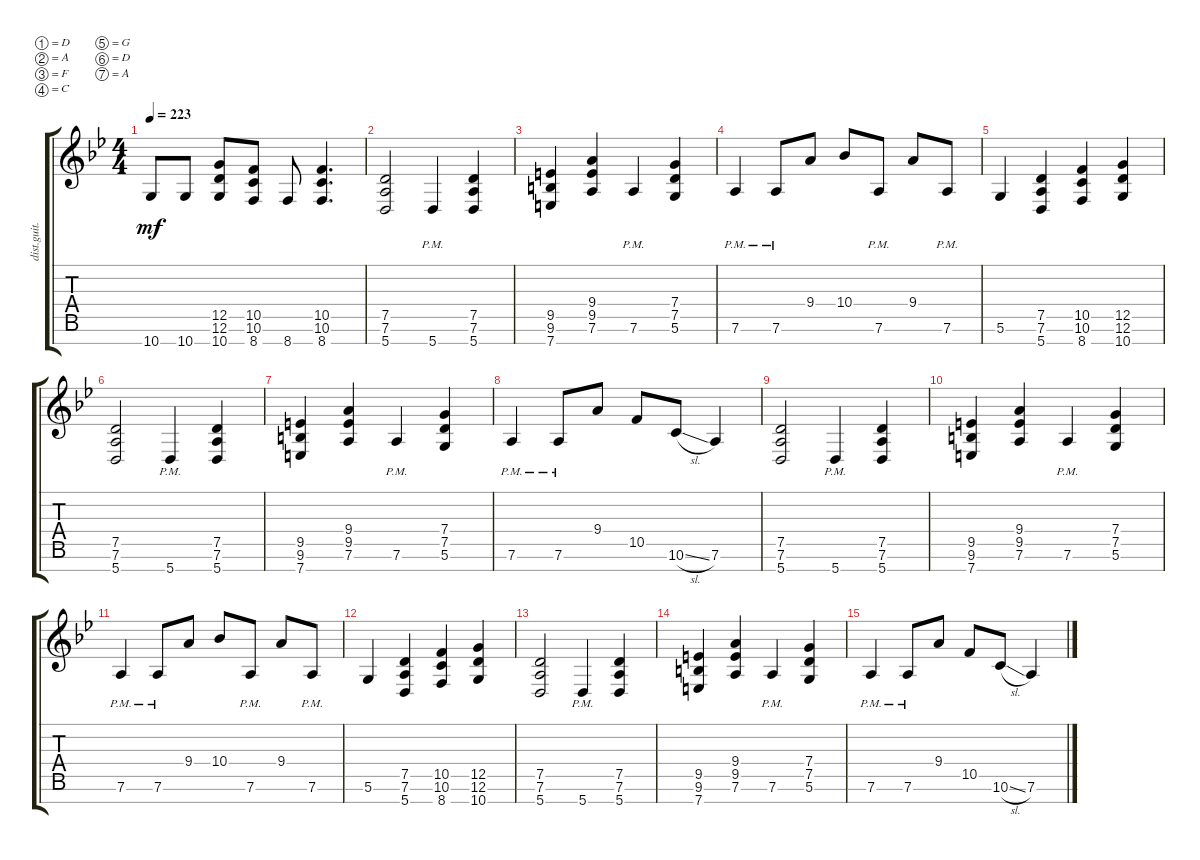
\defaultSystemsLayout 4
\bracketExtendMode groupsimilarinstruments
\otherSystemsTrackNameOrientation horizontal
\track ("Distortion Guitar" "dist.guit.") {instrument distortionguitar}
\staff {score tabs}
\tuning (D4 A3 F3 C3 G2 D2 A1)
\ts (4 4)
\tempo 223
\clef g2
\ks bb
10.7{acc forcenatural}.8{dy mf beam Up} 10.7{acc forcenatural}.8{beam Up} (10.7{acc forcenatural} 12.6{acc forcenatural} 12.5{acc forcenatural}).8{beam Up} (8.7{acc forcenatural} 10.6{acc forcenatural} 10.5{acc forcenatural}).8{beam Up} 8.7{acc forcenatural}.8{beam Up} (8.7{acc forcenatural} 10.6{acc forcenatural} 10.5{acc forcenatural}).4{d beam Up} |
(5.7{acc forcenatural} 7.6{acc forcenatural} 7.5{acc forcenatural}).2{beam Up} 5.7{pm acc forcenatural}.4{beam Up} (5.7{acc forcenatural} 7.6{acc forcenatural} 7.5{acc forcenatural}).4{beam Up} |
(7.7{acc #} 9.6{acc #} 9.5{acc #}).4{beam Up} (7.6{acc forcenatural} 9.5{acc #} 9.4{acc forcenatural}).4{beam Up} 7.6{pm acc forcenatural}.4{beam Up} (5.6{acc forcenatural} 7.5{acc forcenatural} 7.4{acc forcenatural}).4{beam Up} |
7.6{pm acc forcenatural}.4{beam Up} 7.6{pm acc forcenatural}.8{beam Up} 9.4{acc forcenatural}.8{beam Up} 10.4{acc forcenatural}.8{beam Up} 7.6{pm acc forcenatural}.8{beam Up} 9.4{acc forcenatural}.8{beam Up} 7.6{pm acc forcenatural}.8{beam Up} |
5.6{acc forcenatural}.4{beam Up} (5.7{acc forcenatural} 7.6{acc forcenatural} 7.5{acc forcenatural}).4{beam Up} (8.7{acc forcenatural} 10.6{acc forcenatural} 10.5{acc forcenatural}).4{beam Up} (10.7{acc forcenatural} 12.6{acc forcenatural} 12.5{acc forcenatural}).4{beam Up} |
(5.7{acc forcenatural} 7.6{acc forcenatural} 7.5{acc forcenatural}).2{beam Up} 5.7{pm acc forcenatural}.4{beam Up} (5.7{acc forcenatural} 7.6{acc forcenatural} 7.5{acc forcenatural}).4{beam Up} |
(7.7{acc #} 9.6{acc #} 9.5{acc #}).4{beam Up} (7.6{acc forcenatural} 9.5{acc #} 9.4{acc forcenatural}).4{beam Up} 7.6{pm acc forcenatural}.4{beam Up} (5.6{acc forcenatural} 7.5{acc forcenatural} 7.4{acc forcenatural}).4{beam Up} |
7.6{pm acc forcenatural}.4{beam Up} 7.6{pm acc forcenatural}.8{beam Up} 9.4{acc forcenatural}.8{beam Up} 10.5{acc forcenatural}.8{beam Up} 10.6{sl acc forcenatural}.8{beam Up} 7.6{acc forcenatural}.4{beam Up} |
(5.7{acc forcenatural} 7.6{acc forcenatural} 7.5{acc forcenatural}).2{beam Up} 5.7{pm acc forcenatural}.4{beam Up} (5.7{acc forcenatural} 7.6{acc forcenatural} 7.5{acc forcenatural}).4{beam Up} |
(7.7{acc #} 9.6{acc #} 9.5{acc #}).4{beam Up} (7.6{acc forcenatural} 9.5{acc #} 9.4{acc forcenatural}).4{beam Up} 7.6{pm acc forcenatural}.4{beam Up} (5.6{acc forcenatural} 7.5{acc forcenatural} 7.4{acc forcenatural}).4{beam Up} |
7.6{pm acc forcenatural}.4{beam Up} 7.6{pm acc forcenatural}.8{beam Up} 9.4{acc forcenatural}.8{beam Up} 10.4{acc forcenatural}.8{beam Up} 7.6{pm acc forcenatural}.8{beam Up} 9.4{acc forcenatural}.8{beam Up} 7.6{pm acc forcenatural}.8{beam Up} |
5.6{acc forcenatural}.4{beam Up} (5.7{acc forcenatural} 7.6{acc forcenatural} 7.5{acc forcenatural}).4{beam Up} (8.7{acc forcenatural} 10.6{acc forcenatural} 10.5{acc forcenatural}).4{beam Up} (10.7{acc forcenatural} 12.6{acc forcenatural} 12.5{acc forcenatural}).4{beam Up} |
(5.7{acc forcenatural} 7.6{acc forcenatural} 7.5{acc forcenatural}).2{beam Up} 5.7{pm acc forcenatural}.4{beam Up} (5.7{acc forcenatural} 7.6{acc forcenatural} 7.5{acc forcenatural}).4{beam Up} |
(7.7{acc #} 9.6{acc #} 9.5{acc #}).4{beam Up} (7.6{acc forcenatural} 9.5{acc #} 9.4{acc forcenatural}).4{beam Up} 7.6{pm acc forcenatural}.4{beam Up} (5.6{acc forcenatural} 7.5{acc forcenatural} 7.4{acc forcenatural}).4{beam Up} |
7.6{pm acc forcenatural}.4{beam Up} 7.6{pm acc forcenatural}.8{beam Up} 9.4{acc forcenatural}.8{beam Up} 10.5{acc forcenatural}.8{beam Up} 10.6{sl acc forcenatural}.8{beam Up} 7.6{acc forcenatural}.4{beam Up}
